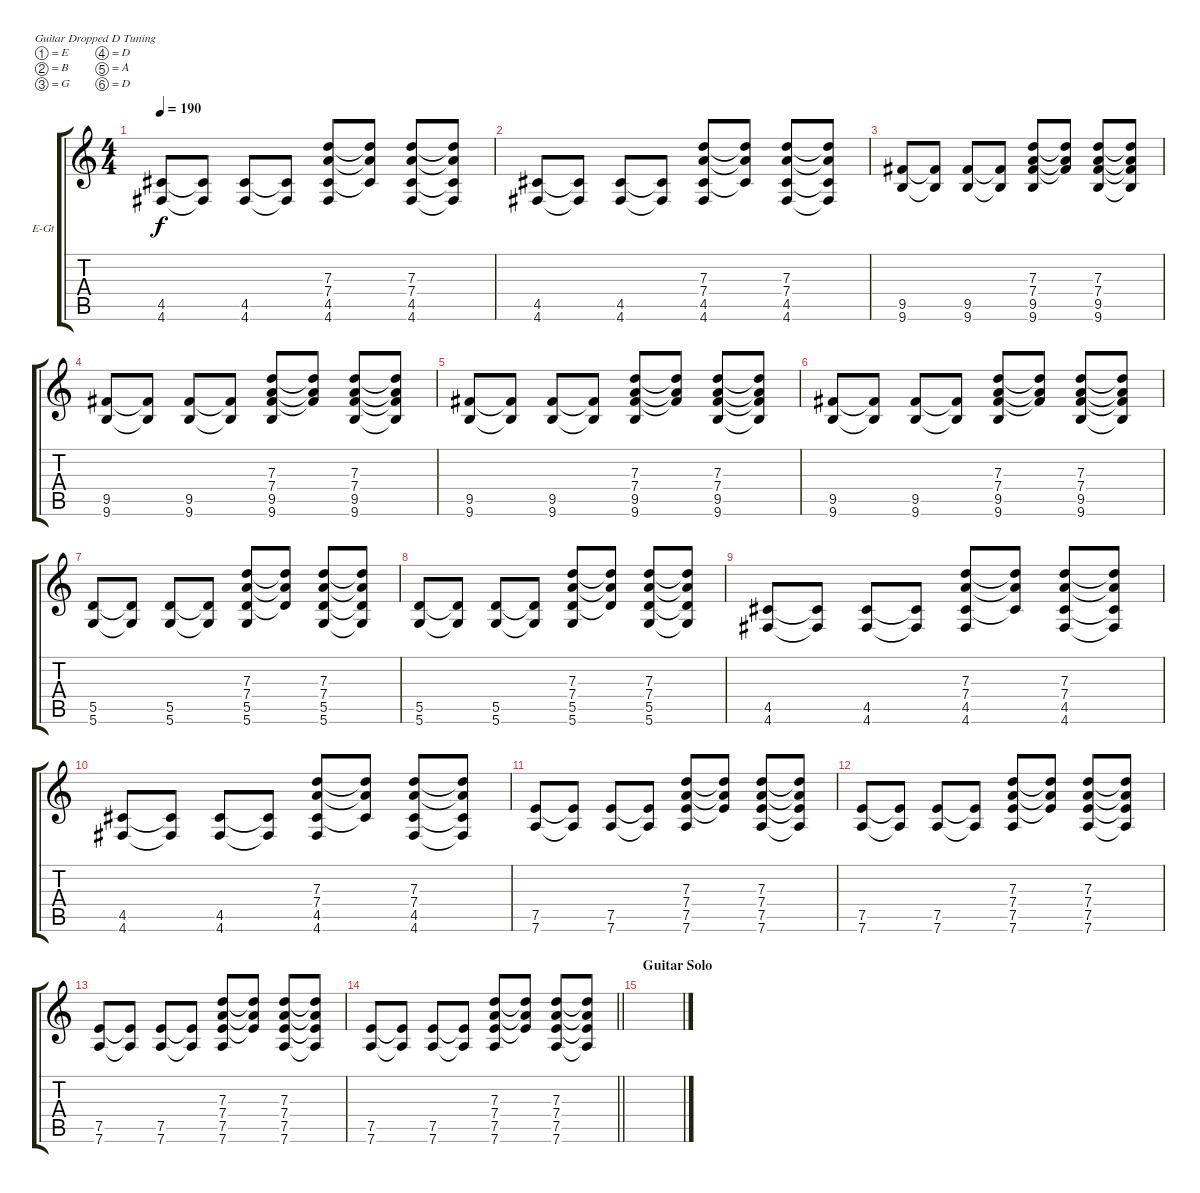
\bracketExtendMode groupsimilarinstruments
\firstSystemTrackNameOrientation horizontal
\otherSystemsTrackNameOrientation horizontal
\track ("Jack Clean" "E-Gt") {instrument electricguitarclean}
\staff {score tabs}
\tuning (E4 B3 G3 D3 A2 D2)
\ts (4 4)
\tempo 190
\clef g2
\scale
0.333333
\ks c
(4.5 4.6).8{dy f} (4.6{t} 4.5{t}).8 (4.5 4.6).8 (4.5{t} 4.6{t}).8 (7.4 4.5 4.6 7.3).8 (7.4{t} 4.5{t} 7.3{t}).8 (7.4 4.5 4.6 7.3).8 (7.4{t} 4.5{t} 4.6{t} 7.3{t}).8 |
\scale
0.333333 (4.5 4.6).8 (4.6{t} 4.5{t}).8 (4.5 4.6).8 (4.5{t} 4.6{t}).8 (7.4 4.5 4.6 7.3).8 (7.4{t} 4.5{t} 7.3{t}).8 (7.4 4.5 4.6 7.3).8 (7.4{t} 4.5{t} 4.6{t} 7.3{t}).8 |
\scale
0.333333 (9.5 9.6).8 (9.6{t} 9.5{t}).8 (9.5 9.6).8 (9.5{t} 9.6{t}).8 (7.4 9.5 9.6 7.3).8 (7.4{t} 9.5{t} 7.3{t}).8 (7.4 9.5 9.6 7.3).8 (7.4{t} 9.5{t} 9.6{t} 7.3{t}).8 |
\scale
0.333333 (9.5 9.6).8 (9.6{t} 9.5{t}).8 (9.5 9.6).8 (9.5{t} 9.6{t}).8 (7.4 9.5 9.6 7.3).8 (7.4{t} 9.5{t} 7.3{t}).8 (7.4 9.5 9.6 7.3).8 (7.4{t} 9.5{t} 9.6{t} 7.3{t}).8 |
\scale
0.333333 (9.5 9.6).8 (9.6{t} 9.5{t}).8 (9.5 9.6).8 (9.5{t} 9.6{t}).8 (7.4 9.5 9.6 7.3).8 (7.4{t} 9.5{t} 7.3{t}).8 (7.4 9.5 9.6 7.3).8 (7.4{t} 9.5{t} 9.6{t} 7.3{t}).8 |
\scale
0.333333 (9.5 9.6).8 (9.6{t} 9.5{t}).8 (9.5 9.6).8 (9.5{t} 9.6{t}).8 (7.4 9.5 9.6 7.3).8 (7.4{t} 9.5{t} 7.3{t}).8 (7.4 9.5 9.6 7.3).8 (7.4{t} 9.5{t} 9.6{t} 7.3{t}).8 |
\scale
0.333333 (5.5 5.6).8 (5.6{t} 5.5{t}).8 (5.5 5.6).8 (5.5{t} 5.6{t}).8 (7.4 5.5 5.6 7.3).8 (7.4{t} 5.5{t} 7.3{t}).8 (7.4 5.5 5.6 7.3).8 (7.4{t} 5.5{t} 5.6{t} 7.3{t}).8 |
\scale
0.333333 (5.5 5.6).8 (5.6{t} 5.5{t}).8 (5.5 5.6).8 (5.5{t} 5.6{t}).8 (7.4 5.5 5.6 7.3).8 (7.4{t} 5.5{t} 7.3{t}).8 (7.4 5.5 5.6 7.3).8 (7.4{t} 5.5{t} 5.6{t} 7.3{t}).8 |
\scale
0.333333 (4.5 4.6).8 (4.6{t} 4.5{t}).8 (4.5 4.6).8 (4.5{t} 4.6{t}).8 (7.4 4.5 4.6 7.3).8 (7.4{t} 4.5{t} 7.3{t}).8 (7.4 4.5 4.6 7.3).8 (7.4{t} 4.5{t} 4.6{t} 7.3{t}).8 |
\scale
0.333333 (4.5 4.6).8 (4.6{t} 4.5{t}).8 (4.5 4.6).8 (4.5{t} 4.6{t}).8 (7.4 4.5 4.6 7.3).8 (7.4{t} 4.5{t} 7.3{t}).8 (7.4 4.5 4.6 7.3).8 (7.4{t} 4.5{t} 4.6{t} 7.3{t}).8 |
\scale
0.333333 (7.5 7.6).8 (7.6{t} 7.5{t}).8 (7.5 7.6).8 (7.5{t} 7.6{t}).8 (7.4 7.5 7.6 7.3).8 (7.4{t} 7.5{t} 7.3{t}).8 (7.4 7.5 7.6 7.3).8 (7.4{t} 7.5{t} 7.6{t} 7.3{t}).8 |
\scale
0.333333 (7.5 7.6).8 (7.6{t} 7.5{t}).8 (7.5 7.6).8 (7.5{t} 7.6{t}).8 (7.4 7.5 7.6 7.3).8 (7.4{t} 7.5{t} 7.3{t}).8 (7.4 7.5 7.6 7.3).8 (7.4{t} 7.5{t} 7.6{t} 7.3{t}).8 |
\scale
0.333333 (7.5 7.6).8 (7.6{t} 7.5{t}).8 (7.5 7.6).8 (7.5{t} 7.6{t}).8 (7.4 7.5 7.6 7.3).8 (7.4{t} 7.5{t} 7.3{t}).8 (7.4 7.5 7.6 7.3).8 (7.4{t} 7.5{t} 7.6{t} 7.3{t}).8 |
\scale
0.333333
\barLineRight lightlight
(7.5 7.6).8 (7.6{t} 7.5{t}).8 (7.5 7.6).8 (7.5{t} 7.6{t}).8 (7.4 7.5 7.6 7.3).8 (7.4{t} 7.5{t} 7.3{t}).8 (7.4 7.5 7.6 7.3).8 (7.4{t} 7.5{t} 7.6{t} 7.3{t}).8 |
\section ("" "Guitar Solo")
\scale
0.333333 |
\scale
0.333333
